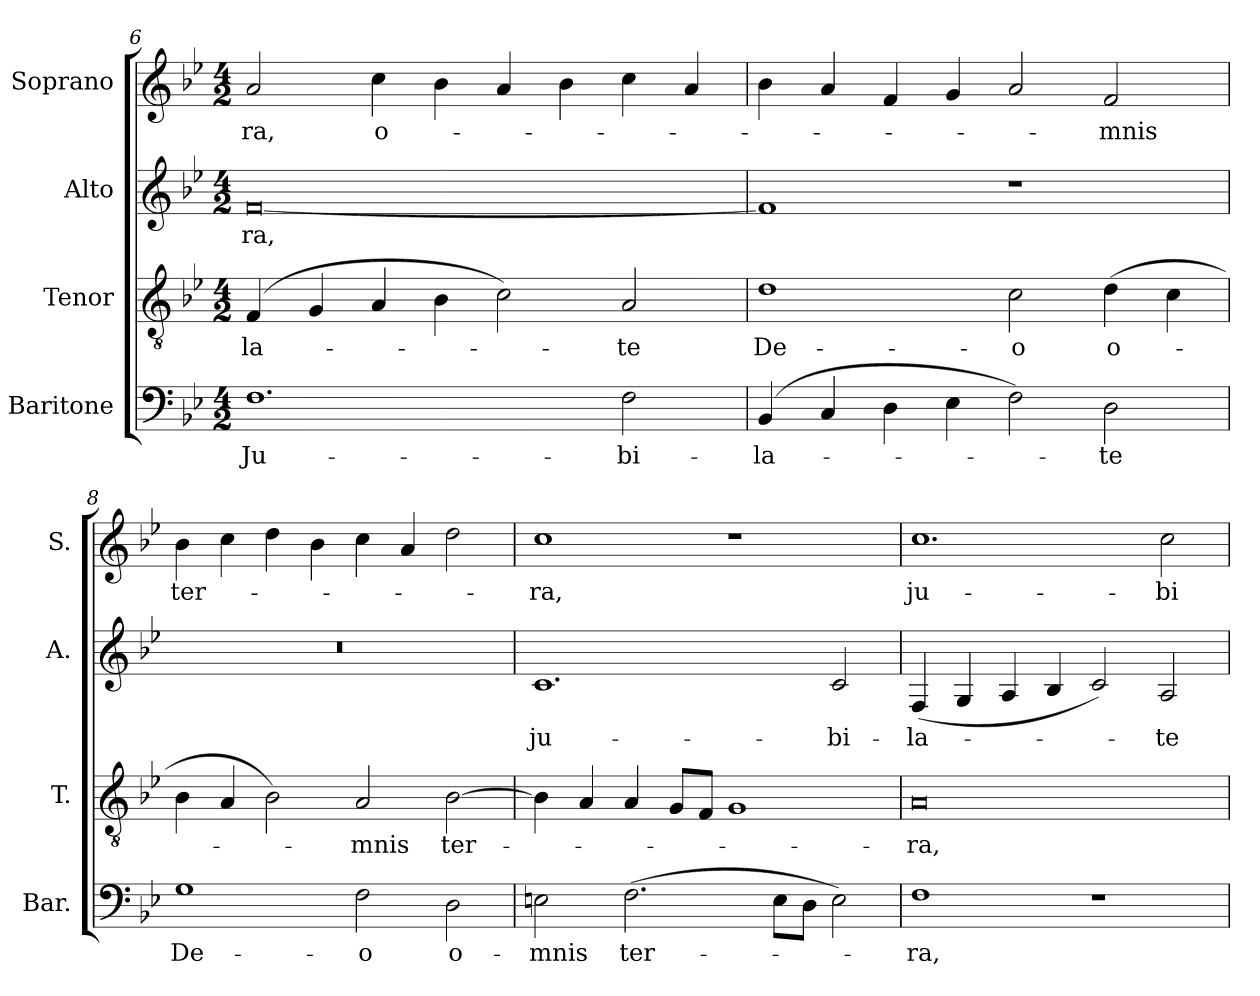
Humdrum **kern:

**kern	**text	**kern	**text	**kern	**text	**kern	**text
*part4	*part4	*part3	*part3	*part2	*part2	*part1	*part1
*staff4	*staff4	*staff3	*staff3	*staff2	*staff2	*staff1	*staff1
*I"Baritone	*	*I"Tenor	*	*I"Alto	*	*I"Soprano	*
*I'Bar.	*	*I'T.	*	*I'A.	*	*I'S.	*
*clefF4	*	*clefGv2	*	*clefG2	*	*clefG2	*
*	*	*ITrd7c12	*	*	*	*	*
*k[b-e-]	*	*k[b-e-]	*	*k[b-e-]	*	*k[b-e-]	*
*B-:	*	*B-:	*	*B-:	*	*B-:	*
*M4/2	*	*M4/2	*	*M4/2	*	*M4/2	*
=6	=6	=6	=6	=6	=6	=6	=6
!	!LO:LY:b:color=#000000	!	!	!	!	!	!
!	!	!	!LO:LY:b:color=#000000	!	!	!	!
!	!	!	!	!	!LO:LY:b:color=#000000	!	!
!	!	!	!	!	!	!	!LO:LY:b:color=#000000
1.Fi	Ju-	(4FFi/	-la-	[0fi	-ra,	2ai/	-ra,
.	.	4GGi/	.	.	.	.	.
!	!	!	!	!	!	!	!LO:LY:b:color=#000000
.	.	4AAi/	.	.	.	4cci\	o-
.	.	4BB-i\	.	.	.	4b-i\	.
.	.	2Ci\)	.	.	.	4ai/	.
.	.	.	.	.	.	4b-i\	.
!	!LO:LY:b:color=#000000	!	!	!	!	!	!
!	!	!	!LO:LY:b:color=#000000	!	!	!	!
2Fi\	-bi-	2AAi/	-te	.	.	4cci\	.
.	.	.	.	.	.	4ai/	.
=7	=7	=7	=7	=7	=7	=7	=7
!	!LO:LY:b:color=#000000	!	!	!	!	!	!
!	!	!	!LO:LY:b:color=#000000	!	!	!	!
(4BB-i/	-la-	1Di	De-	1fi]	.	4b-i\	.
4Ci/	.	.	.	.	.	4ai/	.
4Di\	.	.	.	.	.	4fi/	.
4E-i\	.	.	.	.	.	4gi/	.
!	!	!	!LO:LY:b:color=#000000	!	!	!	!
2Fi\)	.	2Ci\	-o	1r	.	2ai/	.
!	!LO:LY:b:color=#000000	!	!	!	!	!	!
!	!	!	!LO:LY:b:color=#000000	!	!	!	!
!	!	!	!	!	!	!	!LO:LY:b:color=#000000
2Di\	-te	(4Di\	o-	.	.	2fi/	-mnis
.	.	4Ci\	.	.	.	.	.
!!LO:LB:g=z
=8	=8	=8	=8	=8	=8	=8	=8
!	!LO:LY:b:color=#000000	!	!	!LO:N:vis=1	!	!	!
!	!	!	!	!	!	!	!LO:LY:b:color=#000000
1Gi	De-	4BB-i\	.	0r	.	4b-i\	ter-
.	.	4AAi/	.	.	.	4cci\	.
.	.	2BB-i\)	.	.	.	4ddi\	.
.	.	.	.	.	.	4b-i\	.
!	!LO:LY:b:color=#000000	!	!	!	!	!	!
!	!	!	!LO:LY:b:color=#000000	!	!	!	!
2Fi\	-o	2AAi/	-mnis	.	.	4cci\	.
.	.	.	.	.	.	4ai/	.
!	!LO:LY:b:color=#000000	!	!	!	!	!	!
!	!	!	!LO:LY:b:color=#000000	!	!	!	!
2Di\	o-	[2BB-i\	ter-	.	.	2ddi\	.
=9	=9	=9	=9	=9	=9	=9	=9
!	!LO:LY:b:color=#000000	!	!	!	!	!	!
!	!	!	!	!	!LO:LY:b:color=#000000	!	!
!	!	!	!	!	!	!	!LO:LY:b:color=#000000
2Eni\	-mnis	4BB-i\]	.	1.ci	ju-	1cci	-ra,
.	.	4AAi/	.	.	.	.	.
!	!LO:LY:b:color=#000000	!	!	!	!	!	!
(2.Fi\	ter-	4AAi/	.	.	.	.	.
.	.	8GGi/L	.	.	.	.	.
.	.	8FFi/J	.	.	.	.	.
.	.	1GGi	.	.	.	1r	.
8Ei\L	.	.	.	.	.	.	.
8Di\J	.	.	.	.	.	.	.
!	!	!	!	!	!LO:LY:b:color=#000000	!	!
2Ei\)	.	.	.	2ci/	-bi-	.	.
=10	=10	=10	=10	=10	=10	=10	=10
!	!LO:LY:b:color=#000000	!	!	!	!	!	!
!	!	!	!LO:LY:b:color=#000000	!	!	!	!
!	!	!	!	!	!LO:LY:b:color=#000000	!	!
!	!	!	!	!	!	!	!LO:LY:b:color=#000000
1Fi	-ra,	0AAi	-ra,	(4Fi/	-la-	1.cci	ju-
.	.	.	.	4Gi/	.	.	.
.	.	.	.	4Ai/	.	.	.
.	.	.	.	4B-i/	.	.	.
1r	.	.	.	2ci/)	.	.	.
!	!	!	!	!	!LO:LY:b:color=#000000	!	!
!	!	!	!	!	!	!	!LO:LY:b:color=#000000
.	.	.	.	2Ai/	-te	2cci\	-bi-
=	=	=	=	=	=	=	=
*-	*-	*-	*-	*-	*-	*-	*-
